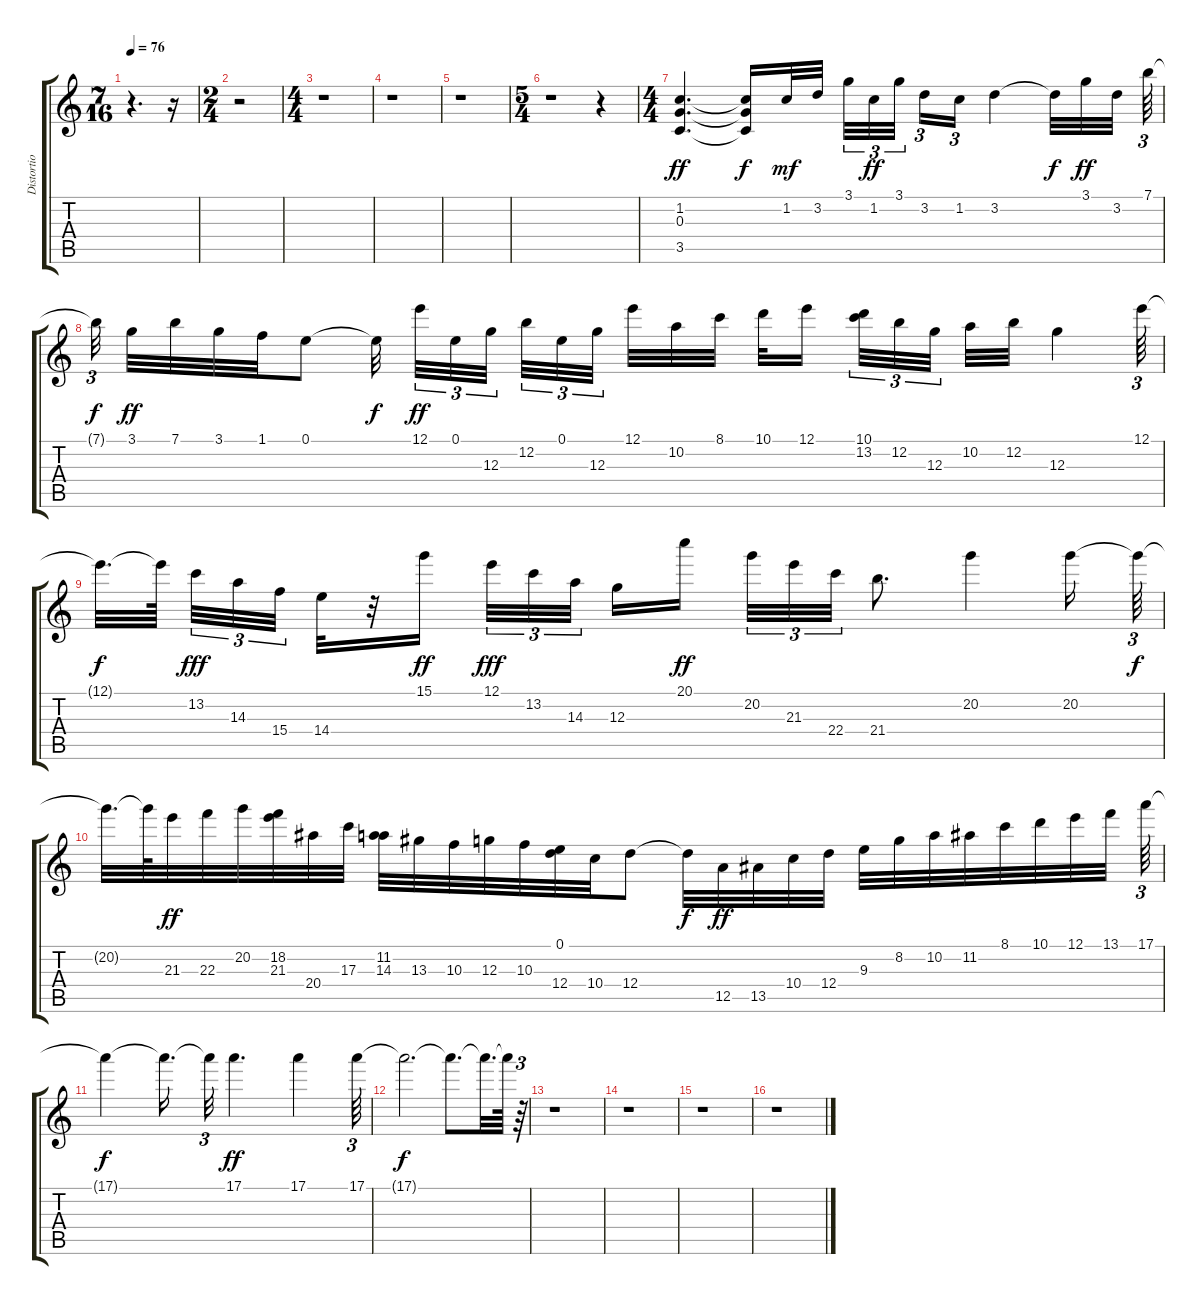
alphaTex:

\track ("Distortio" "Distortio") {instrument distortionguitar}
\staff {score tabs}
\tuning (E4 B3 G3 D3 A2 E2) {hide}
\ts (7 16)
\tempo 76
\clef g2
\ks c
r.4{d dy f} r.16 |
\ts (2 4)
r.2 |
\ts (4 4)
r.1 |
r.1 |
r.1 |
\ts (5 4)
r.1 r.4 |
\ts (4 4)
(1.2 0.3 3.5).4{d dy ff} (1.2{t} 0.3{t} 3.5{t}).16{dy f} 1.2.32{dy mf} 3.2.32 3.1.32{tu (3 2)} 1.2.32{tu (3 2) dy ff} 3.1.32{tu (3 2)} 3.2.16{tu (3 2)} 1.2.16{tu (3 2)} 3.2.4 3.2{t}.32{dy f} 3.1.32{dy ff} 3.2.32 7.1.64{tu (3 2)} |
7.1{t}.32{tu (3 2) dy f} 3.1.32{dy ff} 7.1.32 3.1.32 1.1.32 0.1.8 0.1{t}.32{dy f} 12.1.32{tu (3 2) dy ff} 0.1.32{tu (3 2)} 12.3.32{tu (3 2)} 12.2.32{tu (3 2)} 0.1.32{tu (3 2)} 12.3.32{tu (3 2)} 12.1.32 10.2.32 8.1.32 10.1.32 12.1.16 (10.1 13.2).32{tu (3 2)} 12.2.32{tu (3 2)} 12.3.32{tu (3 2)} 10.2.32 12.2.32 12.3.4 12.1.64{tu (3 2)} |
12.1{t}.32{d dy f} 12.1{t}.64 13.2.32{tu (3 2) dy fff} 14.3.32{tu (3 2)} 15.4.32{tu (3 2)} 14.4.32 r.32 15.1.16{dy ff} 12.1.32{tu (3 2) dy fff} 13.2.32{tu (3 2)} 14.3.32{tu (3 2)} 12.3.16 20.1.16{dy ff} 20.2.32{tu (3 2)} 21.3.32{tu (3 2)} 22.4.32{tu (3 2)} 21.4.8{d} 20.2.4 20.2.16 20.2{t}.64{tu (3 2) dy f} |
20.2{t}.32{d} 20.2{t}.64 21.3.32{dy ff} 22.3.32 20.2.32 (18.2 21.3).32 20.4.32 17.3.32 (11.2 14.3).32 13.3.32 10.3.32 12.3.32 10.3.32 (0.1 12.4).32 10.4.32 12.4.8 12.4{t}.32{dy f} 12.5.32{dy ff} 13.5.32 10.4.32 12.4.32 9.3.32 8.2.32 10.2.32 11.2.32 8.1.32 10.1.32 12.1.32 13.1.32 17.1.64{tu (3 2)} |
17.1{t}.4{dy f} 17.1{t}.16{d} 17.1{t}.32{tu (3 2)} 17.1.4{d dy ff} 17.1.4 17.1.64{tu (3 2)} |
17.1{t}.2{d dy f} 17.1{t}.8{d} 17.1{t}.32{d} 17.1{t}.64 r.64{tu (3 2)} |
r.1 |
r.1 |
r.1 |
r.1
